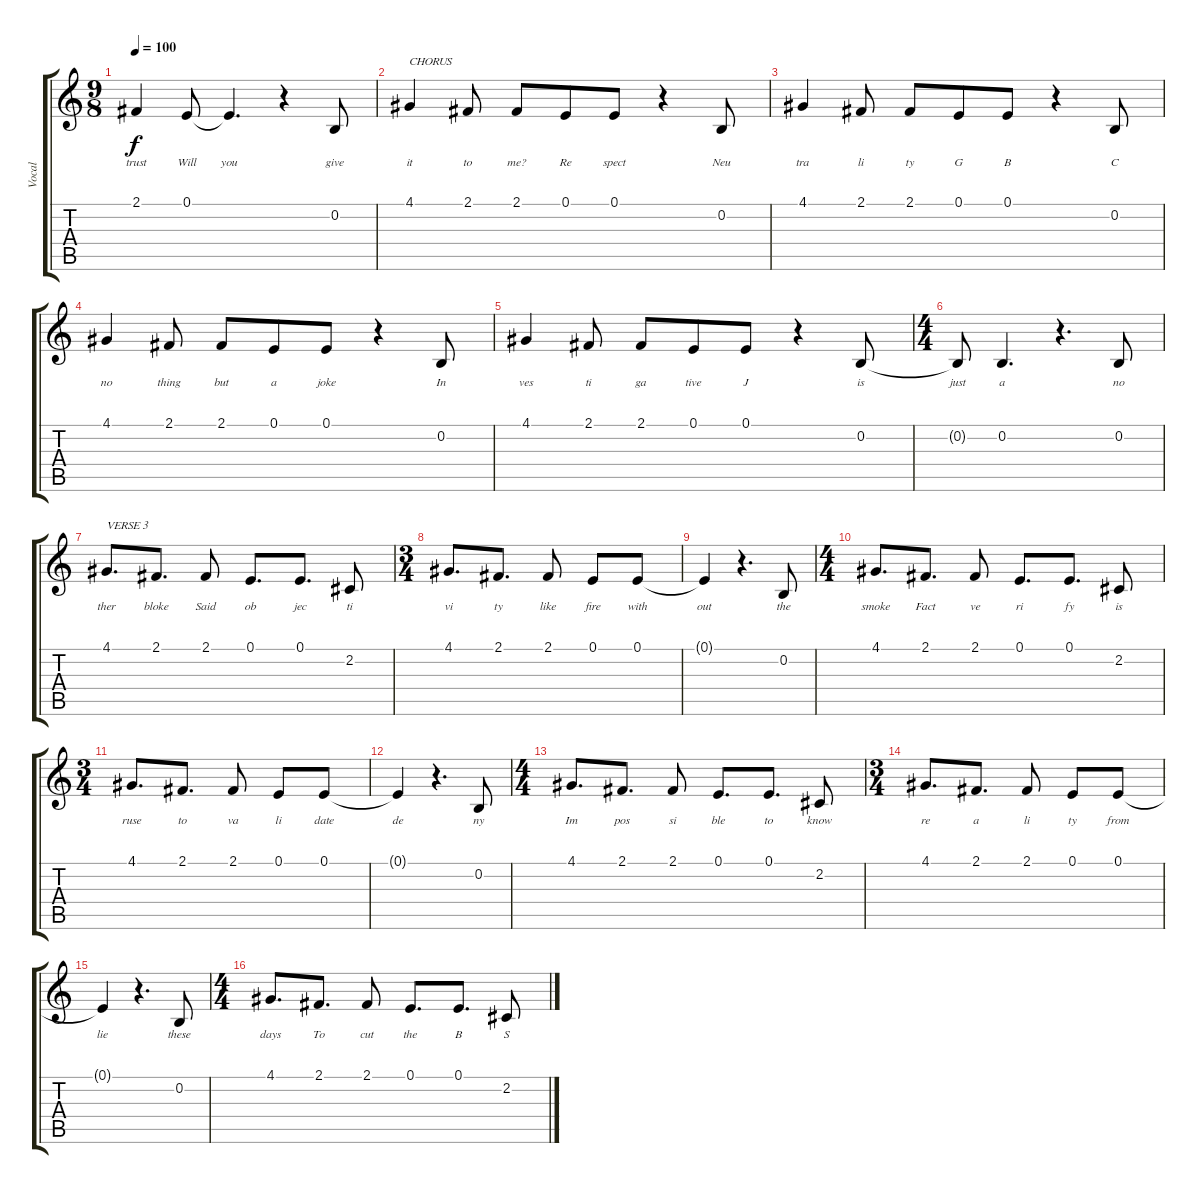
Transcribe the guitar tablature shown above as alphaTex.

\track ("Vocal" "Vocal") {instrument acousticgrandpiano}
\staff {score tabs}
\tuning (E4 B3 G3 D3 A2 E2) {hide}
\ts (9 8)
\tempo 100
\clef g2
\ks c
2.1.4{lyrics (0 "trust") lyrics (1 "") lyrics (2 "") lyrics (3 "") lyrics (4 "") dy f} 0.1.8{lyrics (0 "Will") lyrics (1 "") lyrics (2 "") lyrics (3 "") lyrics (4 "")} 0.1{t}.4{d lyrics (0 "you") lyrics (1 "") lyrics (2 "") lyrics (3 "") lyrics (4 "")} r.4 0.2.8{lyrics (0 "give") lyrics (1 "") lyrics (2 "") lyrics (3 "") lyrics (4 "")} |
4.1.4{txt "CHORUS" lyrics (0 "it") lyrics (1 "") lyrics (2 "") lyrics (3 "") lyrics (4 "")} 2.1.8{lyrics (0 "to") lyrics (1 "") lyrics (2 "") lyrics (3 "") lyrics (4 "")} 2.1.8{lyrics (0 "me?") lyrics (1 "") lyrics (2 "") lyrics (3 "") lyrics (4 "")} 0.1.8{lyrics (0 "Re") lyrics (1 "") lyrics (2 "") lyrics (3 "") lyrics (4 "")} 0.1.8{lyrics (0 "spect") lyrics (1 "") lyrics (2 "") lyrics (3 "") lyrics (4 "")} r.4 0.2.8{lyrics (0 "Neu") lyrics (1 "") lyrics (2 "") lyrics (3 "") lyrics (4 "")} |
4.1.4{lyrics (0 "tra") lyrics (1 "") lyrics (2 "") lyrics (3 "") lyrics (4 "")} 2.1.8{lyrics (0 "li") lyrics (1 "") lyrics (2 "") lyrics (3 "") lyrics (4 "")} 2.1.8{lyrics (0 "ty") lyrics (1 "") lyrics (2 "") lyrics (3 "") lyrics (4 "")} 0.1.8{lyrics (0 "G") lyrics (1 "") lyrics (2 "") lyrics (3 "") lyrics (4 "")} 0.1.8{lyrics (0 "B") lyrics (1 "") lyrics (2 "") lyrics (3 "") lyrics (4 "")} r.4 0.2.8{lyrics (0 "C") lyrics (1 "") lyrics (2 "") lyrics (3 "") lyrics (4 "")} |
4.1.4{lyrics (0 "no") lyrics (1 "") lyrics (2 "") lyrics (3 "") lyrics (4 "")} 2.1.8{lyrics (0 "thing") lyrics (1 "") lyrics (2 "") lyrics (3 "") lyrics (4 "")} 2.1.8{lyrics (0 "but") lyrics (1 "") lyrics (2 "") lyrics (3 "") lyrics (4 "")} 0.1.8{lyrics (0 "a") lyrics (1 "") lyrics (2 "") lyrics (3 "") lyrics (4 "")} 0.1.8{lyrics (0 "joke") lyrics (1 "") lyrics (2 "") lyrics (3 "") lyrics (4 "")} r.4 0.2.8{lyrics (0 "In") lyrics (1 "") lyrics (2 "") lyrics (3 "") lyrics (4 "")} |
4.1.4{lyrics (0 "ves") lyrics (1 "") lyrics (2 "") lyrics (3 "") lyrics (4 "")} 2.1.8{lyrics (0 "ti") lyrics (1 "") lyrics (2 "") lyrics (3 "") lyrics (4 "")} 2.1.8{lyrics (0 "ga") lyrics (1 "") lyrics (2 "") lyrics (3 "") lyrics (4 "")} 0.1.8{lyrics (0 "tive") lyrics (1 "") lyrics (2 "") lyrics (3 "") lyrics (4 "")} 0.1.8{lyrics (0 "J") lyrics (1 "") lyrics (2 "") lyrics (3 "") lyrics (4 "")} r.4 0.2.8{lyrics (0 "is") lyrics (1 "") lyrics (2 "") lyrics (3 "") lyrics (4 "")} |
\ts (4 4)
0.2{t}.8{lyrics (0 "just") lyrics (1 "") lyrics (2 "") lyrics (3 "") lyrics (4 "")} 0.2.4{d lyrics (0 "a") lyrics (1 "") lyrics (2 "") lyrics (3 "") lyrics (4 "")} r.4{d} 0.2.8{lyrics (0 "no") lyrics (1 "") lyrics (2 "") lyrics (3 "") lyrics (4 "")} |
4.1.8{d txt "VERSE 3" lyrics (0 "ther") lyrics (1 "") lyrics (2 "") lyrics (3 "") lyrics (4 "")} 2.1.8{d lyrics (0 "bloke") lyrics (1 "") lyrics (2 "") lyrics (3 "") lyrics (4 "")} 2.1.8{lyrics (0 "Said") lyrics (1 "") lyrics (2 "") lyrics (3 "") lyrics (4 "")} 0.1.8{d lyrics (0 "ob") lyrics (1 "") lyrics (2 "") lyrics (3 "") lyrics (4 "")} 0.1.8{d lyrics (0 "jec") lyrics (1 "") lyrics (2 "") lyrics (3 "") lyrics (4 "")} 2.2.8{lyrics (0 "ti") lyrics (1 "") lyrics (2 "") lyrics (3 "") lyrics (4 "")} |
\ts (3 4)
4.1.8{d lyrics (0 "vi") lyrics (1 "") lyrics (2 "") lyrics (3 "") lyrics (4 "")} 2.1.8{d lyrics (0 "ty") lyrics (1 "") lyrics (2 "") lyrics (3 "") lyrics (4 "")} 2.1.8{lyrics (0 "like") lyrics (1 "") lyrics (2 "") lyrics (3 "") lyrics (4 "")} 0.1.8{lyrics (0 "fire") lyrics (1 "") lyrics (2 "") lyrics (3 "") lyrics (4 "")} 0.1.8{lyrics (0 "with") lyrics (1 "") lyrics (2 "") lyrics (3 "") lyrics (4 "")} |
0.1{t}.4{lyrics (0 "out") lyrics (1 "") lyrics (2 "") lyrics (3 "") lyrics (4 "")} r.4{d} 0.2.8{lyrics (0 "the") lyrics (1 "") lyrics (2 "") lyrics (3 "") lyrics (4 "")} |
\ts (4 4)
4.1.8{d lyrics (0 "smoke") lyrics (1 "") lyrics (2 "") lyrics (3 "") lyrics (4 "")} 2.1.8{d lyrics (0 "Fact") lyrics (1 "") lyrics (2 "") lyrics (3 "") lyrics (4 "")} 2.1.8{lyrics (0 "ve") lyrics (1 "") lyrics (2 "") lyrics (3 "") lyrics (4 "")} 0.1.8{d lyrics (0 "ri") lyrics (1 "") lyrics (2 "") lyrics (3 "") lyrics (4 "")} 0.1.8{d lyrics (0 "fy") lyrics (1 "") lyrics (2 "") lyrics (3 "") lyrics (4 "")} 2.2.8{lyrics (0 "is") lyrics (1 "") lyrics (2 "") lyrics (3 "") lyrics (4 "")} |
\ts (3 4)
4.1.8{d lyrics (0 "ruse") lyrics (1 "") lyrics (2 "") lyrics (3 "") lyrics (4 "")} 2.1.8{d lyrics (0 "to") lyrics (1 "") lyrics (2 "") lyrics (3 "") lyrics (4 "")} 2.1.8{lyrics (0 "va") lyrics (1 "") lyrics (2 "") lyrics (3 "") lyrics (4 "")} 0.1.8{lyrics (0 "li") lyrics (1 "") lyrics (2 "") lyrics (3 "") lyrics (4 "")} 0.1.8{lyrics (0 "date") lyrics (1 "") lyrics (2 "") lyrics (3 "") lyrics (4 "")} |
0.1{t}.4{lyrics (0 "de") lyrics (1 "") lyrics (2 "") lyrics (3 "") lyrics (4 "")} r.4{d} 0.2.8{lyrics (0 "ny") lyrics (1 "") lyrics (2 "") lyrics (3 "") lyrics (4 "")} |
\ts (4 4)
4.1.8{d lyrics (0 "Im") lyrics (1 "") lyrics (2 "") lyrics (3 "") lyrics (4 "")} 2.1.8{d lyrics (0 "pos") lyrics (1 "") lyrics (2 "") lyrics (3 "") lyrics (4 "")} 2.1.8{lyrics (0 "si") lyrics (1 "") lyrics (2 "") lyrics (3 "") lyrics (4 "")} 0.1.8{d lyrics (0 "ble") lyrics (1 "") lyrics (2 "") lyrics (3 "") lyrics (4 "")} 0.1.8{d lyrics (0 "to") lyrics (1 "") lyrics (2 "") lyrics (3 "") lyrics (4 "")} 2.2.8{lyrics (0 "know") lyrics (1 "") lyrics (2 "") lyrics (3 "") lyrics (4 "")} |
\ts (3 4)
4.1.8{d lyrics (0 "re") lyrics (1 "") lyrics (2 "") lyrics (3 "") lyrics (4 "")} 2.1.8{d lyrics (0 "a") lyrics (1 "") lyrics (2 "") lyrics (3 "") lyrics (4 "")} 2.1.8{lyrics (0 "li") lyrics (1 "") lyrics (2 "") lyrics (3 "") lyrics (4 "")} 0.1.8{lyrics (0 "ty") lyrics (1 "") lyrics (2 "") lyrics (3 "") lyrics (4 "")} 0.1.8{lyrics (0 "from") lyrics (1 "") lyrics (2 "") lyrics (3 "") lyrics (4 "")} |
0.1{t}.4{lyrics (0 "lie") lyrics (1 "") lyrics (2 "") lyrics (3 "") lyrics (4 "")} r.4{d} 0.2.8{lyrics (0 "these") lyrics (1 "") lyrics (2 "") lyrics (3 "") lyrics (4 "")} |
\ts (4 4)
4.1.8{d lyrics (0 "days") lyrics (1 "") lyrics (2 "") lyrics (3 "") lyrics (4 "")} 2.1.8{d lyrics (0 "To") lyrics (1 "") lyrics (2 "") lyrics (3 "") lyrics (4 "")} 2.1.8{lyrics (0 "cut") lyrics (1 "") lyrics (2 "") lyrics (3 "") lyrics (4 "")} 0.1.8{d lyrics (0 "the") lyrics (1 "") lyrics (2 "") lyrics (3 "") lyrics (4 "")} 0.1.8{d lyrics (0 "B") lyrics (1 "") lyrics (2 "") lyrics (3 "") lyrics (4 "")} 2.2.8{lyrics (0 "S") lyrics (1 "") lyrics (2 "") lyrics (3 "") lyrics (4 "")}
